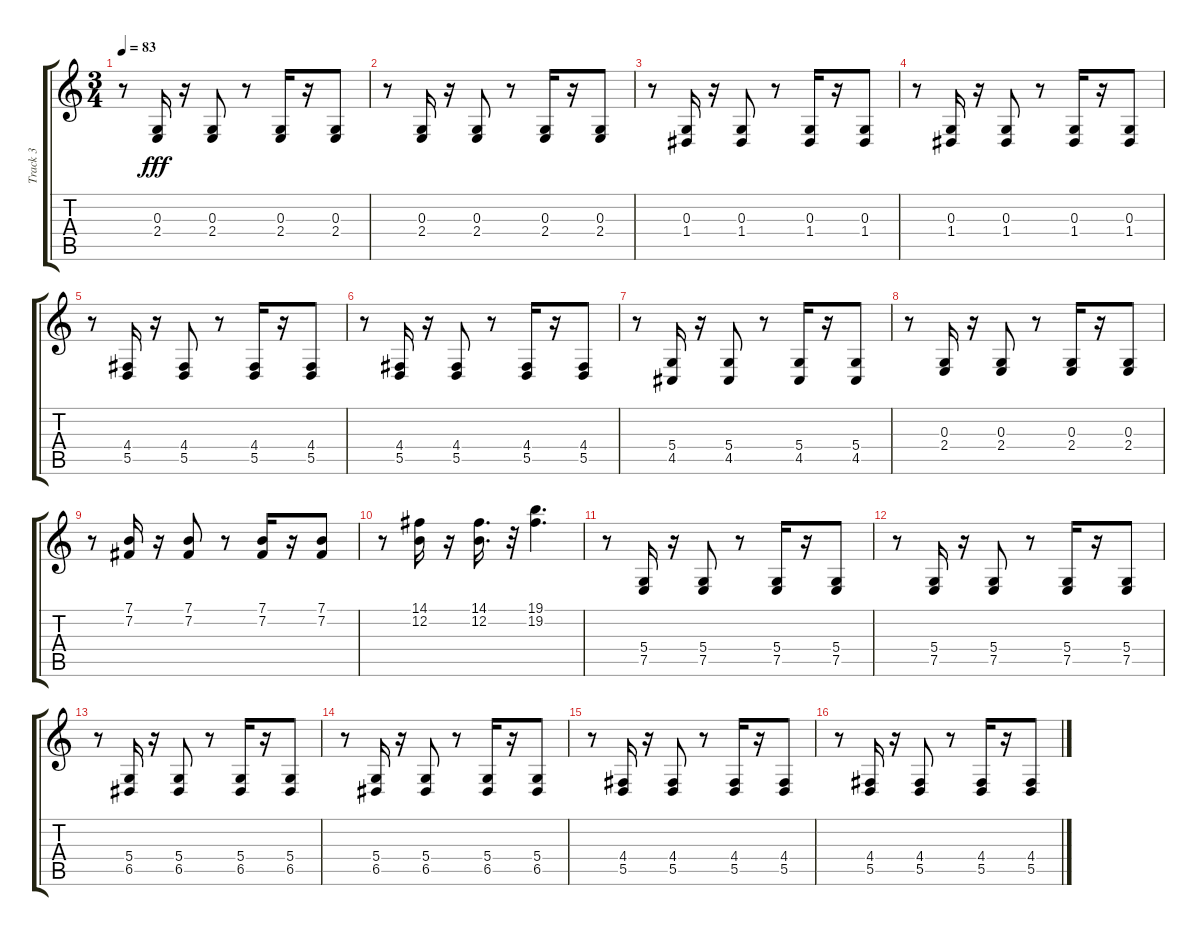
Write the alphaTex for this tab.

\track ("Track 3" "Track 3") {instrument frenchhorn}
\staff {score tabs}
\tuning (E4 B3 G3 D3 A2 E2) {hide}
\ts (3 4)
\tempo 83
\clef g2
\ks c
r.8{dy fff} (0.3 2.4).16 r.16 (0.3 2.4).8 r.8 (0.3 2.4).16 r.16 (0.3 2.4).8 |
r.8 (0.3 2.4).16 r.16 (0.3 2.4).8 r.8 (0.3 2.4).16 r.16 (0.3 2.4).8 |
r.8 (0.3 1.4).16 r.16 (0.3 1.4).8 r.8 (0.3 1.4).16 r.16 (0.3 1.4).8 |
r.8 (0.3 1.4).16 r.16 (0.3 1.4).8 r.8 (0.3 1.4).16 r.16 (0.3 1.4).8 |
r.8 (4.4 5.5).16 r.16 (4.4 5.5).8 r.8 (4.4 5.5).16 r.16 (4.4 5.5).8 |
r.8 (4.4 5.5).16 r.16 (4.4 5.5).8 r.8 (4.4 5.5).16 r.16 (4.4 5.5).8 |
r.8 (5.4 4.5).16 r.16 (5.4 4.5).8 r.8 (5.4 4.5).16 r.16 (5.4 4.5).8 |
r.8 (0.3 2.4).16 r.16 (0.3 2.4).8 r.8 (0.3 2.4).16 r.16 (0.3 2.4).8 |
r.8 (7.1 7.2).16 r.16 (7.1 7.2).8 r.8 (7.1 7.2).16 r.16 (7.1 7.2).8 |
r.8 (14.1 12.2).16 r.16 (14.1 12.2).16{d} r.32 (19.1 19.2).4{d} |
r.8 (5.4 7.5).16 r.16 (5.4 7.5).8 r.8 (5.4 7.5).16 r.16 (5.4 7.5).8 |
r.8 (5.4 7.5).16 r.16 (5.4 7.5).8 r.8 (5.4 7.5).16 r.16 (5.4 7.5).8 |
r.8 (5.4 6.5).16 r.16 (5.4 6.5).8 r.8 (5.4 6.5).16 r.16 (5.4 6.5).8 |
r.8 (5.4 6.5).16 r.16 (5.4 6.5).8 r.8 (5.4 6.5).16 r.16 (5.4 6.5).8 |
r.8 (4.4 5.5).16 r.16 (4.4 5.5).8 r.8 (4.4 5.5).16 r.16 (4.4 5.5).8 |
r.8 (4.4 5.5).16 r.16 (4.4 5.5).8 r.8 (4.4 5.5).16 r.16 (4.4 5.5).8
